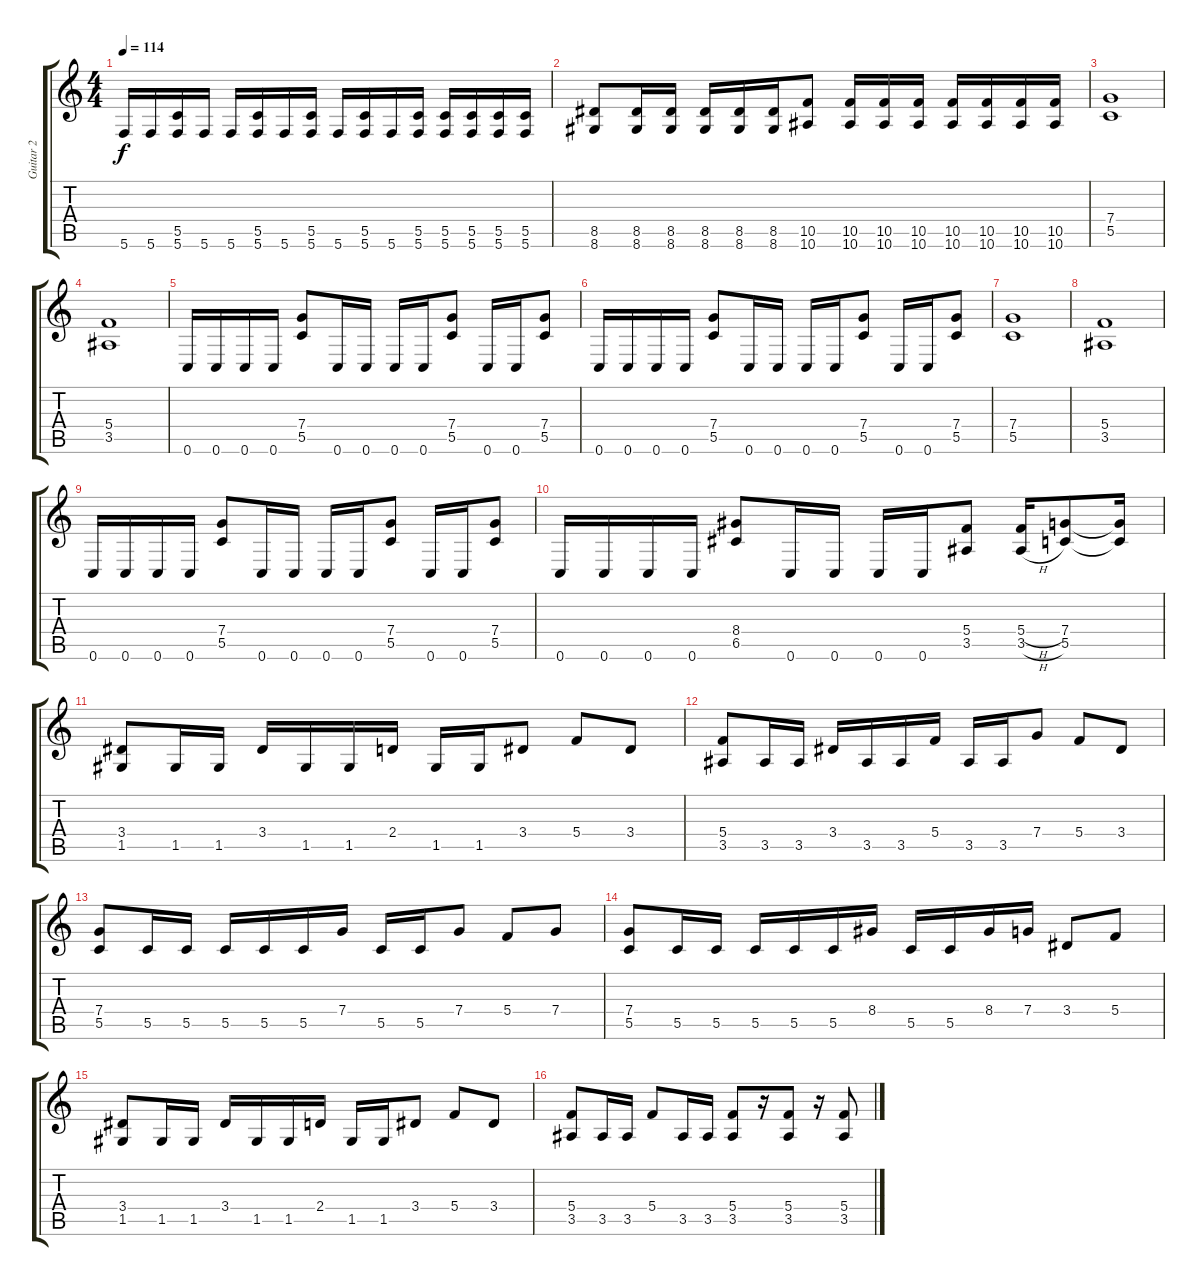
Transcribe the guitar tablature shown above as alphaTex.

\track ("Guitar 2" "Guitar 2") {instrument distortionguitar bank 255}
\staff {score tabs}
\tuning (E4 C4 G3 C3 G2 C2) {hide}
\ts (4 4)
\tempo 114
\clef g2
\ks c
5.6.16{dy f} 5.6.16 (5.5 5.6).16 5.6.16 5.6.16 (5.5 5.6).16 5.6.16 (5.5 5.6).16 5.6.16 (5.5 5.6).16 5.6.16 (5.5 5.6).16 (5.5 5.6).16 (5.5 5.6).16 (5.5 5.6).16 (5.5 5.6).16 |
(8.5 8.6).8 (8.5 8.6).16 (8.5 8.6).16 (8.5 8.6).16 (8.5 8.6).16 (8.5 8.6).16 (10.5 10.6).8 (10.5 10.6).16 (10.5 10.6).16 (10.5 10.6).16 (10.5 10.6).16 (10.5 10.6).16 (10.5 10.6).16 (10.5 10.6).16 |
(7.4 5.5).1 |
(5.4 3.5).1 |
0.6.16 0.6.16 0.6.16 0.6.16 (7.4 5.5).8 0.6.16 0.6.16 0.6.16 0.6.16 (7.4 5.5).8 0.6.16 0.6.16 (7.4 5.5).8 |
0.6.16 0.6.16 0.6.16 0.6.16 (7.4 5.5).8 0.6.16 0.6.16 0.6.16 0.6.16 (7.4 5.5).8 0.6.16 0.6.16 (7.4 5.5).8 |
(7.4 5.5).1 |
(5.4 3.5).1 |
0.6.16 0.6.16 0.6.16 0.6.16 (7.4 5.5).8 0.6.16 0.6.16 0.6.16 0.6.16 (7.4 5.5).8 0.6.16 0.6.16 (7.4 5.5).8 |
0.6.16 0.6.16 0.6.16 0.6.16 (8.4 6.5).8 0.6.16 0.6.16 0.6.16 0.6.16 (5.4 3.5).8 (5.4{h} 3.5{h}).16 (7.4 5.5).8 (7.4{t} 5.5{t}).16 |
(3.4 1.5).8 1.5.16 1.5.16 3.4.16 1.5.16 1.5.16 2.4.16 1.5.16 1.5.16 3.4.8 5.4.8 3.4.8 |
(5.4 3.5).8 3.5.16 3.5.16 3.4.16 3.5.16 3.5.16 5.4.16 3.5.16 3.5.16 7.4.8 5.4.8 3.4.8 |
(7.4 5.5).8 5.5.16 5.5.16 5.5.16 5.5.16 5.5.16 7.4.16 5.5.16 5.5.16 7.4.8 5.4.8 7.4.8 |
(7.4 5.5).8 5.5.16 5.5.16 5.5.16 5.5.16 5.5.16 8.4.16 5.5.16 5.5.16 8.4.16 7.4.16 3.4.8 5.4.8 |
(3.4 1.5).8 1.5.16 1.5.16 3.4.16 1.5.16 1.5.16 2.4.16 1.5.16 1.5.16 3.4.8 5.4.8 3.4.8 |
(5.4 3.5).8 3.5.16 3.5.16 5.4.8 3.5.16 3.5.16 (5.4 3.5).8 r.16 (5.4 3.5).8 r.16 (5.4 3.5).8
